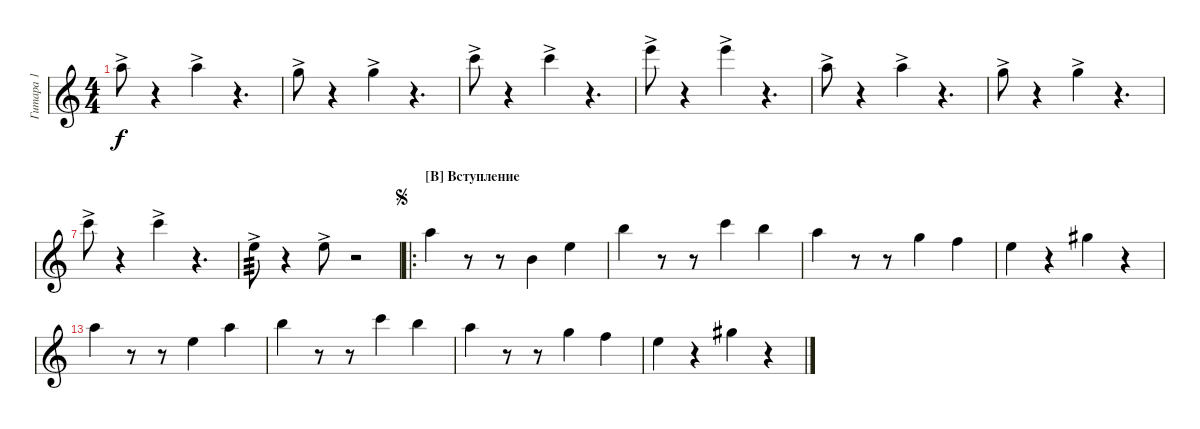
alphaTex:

\defaultSystemsLayout 4
\bracketExtendMode groupsimilarinstruments
\multiTrackTrackNamePolicy hidden
\firstSystemTrackNameMode fullname
\otherSystemsTrackNameMode fullname
\otherSystemsTrackNameOrientation horizontal
\defaultBarNumberDisplay FirstOfSystem
\track ("Гитара 1" "S-Gt") {instrument acousticguitarsteel}
\staff {score}
\tuning (E4 B3 G3 D3 A2 E2)
\ts (4 4)
\tempo (150 hide)
\clef g2
\ks c
5.1{ac}.8{dy f} r.4 5.1{ac}.4 r.4{d} |
3.1{ac}.8 r.4 3.1{ac}.4 r.4{d} |
8.1{ac}.8 r.4 8.1{ac}.4 r.4{d} |
12.1{ac}.8 r.4 12.1{ac}.4 r.4{d} |
5.1{ac}.8 r.4 5.1{ac}.4 r.4{d} |
3.1{ac}.8 r.4 3.1{ac}.4 r.4{d} |
8.1{ac}.8 r.4 8.1{ac}.4 r.4{d} |
0.1{ac}.8{tp 3} r.4 0.1{ac}.8 r.2 |
\ro
\section ("B" "Вступление")
\jump segno
5.1.4 r.8 r.8 0.2.4 5.2.4 |
7.1.4 r.8 r.8 8.1.4 7.1.4 |
5.1.4 r.8 r.8 3.1.4 1.1.4 |
0.1.4 r.4 4.1.4 r.4 |
5.1.4 r.8 r.8 0.1.4 5.1.4 |
7.1.4 r.8 r.8 8.1.4 7.1.4 |
5.1.4 r.8 r.8 3.1.4 1.1.4 |
0.1.4 r.4 4.1.4 r.4
